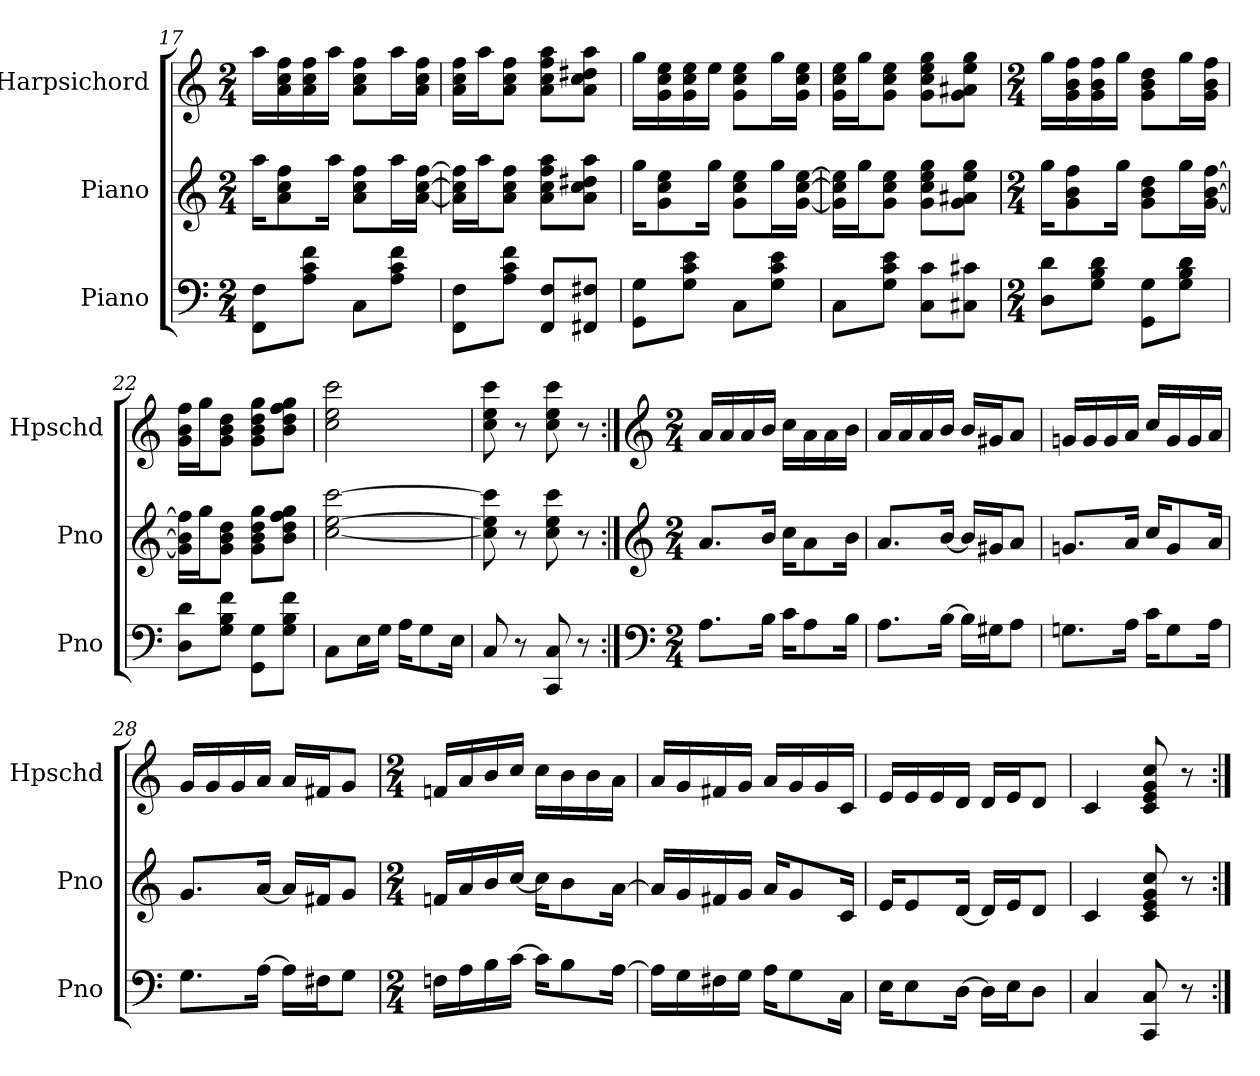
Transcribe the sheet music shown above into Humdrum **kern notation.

**kern	**kern	**kern
*part3	*part2	*part1
*staff3	*staff2	*staff1
*I"Piano	*I"Piano	*I"Harpsichord
*I'Pno	*I'Pno	*I'Hpschd
*clefF4	*clefG2	*clefG2
*k[]	*k[]	*k[]
*M2/4	*M2/4	*M2/4
=17	=17	=17
8FF 8FL	16aaKL	16aaLL
.	8a 8cc 8ff	16a 16cc 16ff
8A 8c 8fJ	.	16a 16cc 16ff
.	16aaJk	16aaJJ
8CL	8a 8cc 8ffL	8a 8cc 8ffL
8A 8c 8fJ	16aaL	16aaL
.	[16a [16cc [16ffJJ	16a 16cc 16ffJJ
=18	=18	=18
8FF 8FL	16a] 16cc] 16ff]LL	16a 16cc 16ffLL
.	16aaJ	16aaJ
8A 8c 8fJ	8a 8cc 8ffJ	8a 8cc 8ffJ
8FF 8FL	8a 8cc 8ff 8aaL	8a 8cc 8ff 8aaL
8FF#X 8F#XJ	8a 8cc 8dd#X 8aaJ	8a 8cc 8dd#X 8aaJ
=19	=19	=19
8GG 8GL	16ggKL	16ggLL
.	8g 8cc 8ee	16g 16cc 16ee
8G 8c 8eJ	.	16g 16cc 16ee
.	16ggJk	16eeJJ
8CL	8g 8cc 8eeL	8g 8cc 8eeL
8G 8c 8eJ	16ggL	16ggL
.	[16g [16cc [16eeJJ	16g 16cc 16eeJJ
=20	=20	=20
8CL	16g] 16cc] 16ee]LL	16g 16cc 16eeLL
.	16ggJ	16ggJ
8G 8c 8eJ	8g 8cc 8eeJ	8g 8cc 8eeJ
8C 8cL	8g 8cc 8ee 8ggL	8g 8cc 8ee 8ggL
8C#X 8c#XJ	8g 8a#X 8ee 8ggJ	8g 8a#X 8ee 8ggJ
=21	=21	=21
*M2/4	*M2/4	*M2/4
8D 8dL	16ggKL	16ggLL
.	8g 8b 8ff	16g 16b 16ff
8G 8B 8dJ	.	16g 16b 16ff
.	16ggJk	16ggJJ
8GG 8GL	8g 8b 8ddL	8g 8b 8ddL
8G 8B 8dJ	16ggL	16ggL
.	[16g [16b [16ffJJ	16g 16b 16ffJJ
=22	=22	=22
8D 8dL	16g] 16b] 16ff]LL	16g 16b 16ffLL
.	16ggJ	16ggJ
8G 8B 8fJ	8g 8b 8ddJ	8g 8b 8ddJ
8GG 8GL	8g 8b 8dd 8ggL	8g 8b 8dd 8ggL
8G 8B 8fJ	8b 8dd 8ff 8ggJ	8b 8dd 8ff 8ggJ
=23	=23	=23
8CL	[2cc [2ee [2ccc	2cc 2ee 2ccc
16EL	.	.
16GJJ	.	.
16AKL	.	.
8G	.	.
16EJk	.	.
=24	=24	=24
8C	8cc] 8ee] 8ccc]	8cc 8ee 8ccc
8r	8r	8r
8CC 8C	8cc 8ee 8ccc	8cc 8ee 8ccc
8r	8r	8r
=25:|!	=25:|!	=25:|!
*clefF4	*clefG2	*clefG2
*k[]	*k[]	*k[]
*M2/4	*M2/4	*M2/4
8.AL	8.aL	16aLL
.	.	16a
.	.	16a
16BJk	16bJk	16bJJ
16cKL	16ccKL	16ccLL
8A	8a	16a
.	.	16a
16BJk	16bJk	16bJJ
=26	=26	=26
8.AL	8.aL	16aLL
.	.	16a
.	.	16a
[16BJk	[16bJk	16bJJ
16BLL]	16bLL]	16bLL
16G#XJ	16g#XJ	16g#XJ
8AJ	8aJ	8aJ
=27	=27	=27
8.GnL	8.gnL	16gnLL
.	.	16g
.	.	16g
16AJk	16aJk	16aJJ
16cKL	16ccKL	16ccLL
8G	8g	16g
.	.	16g
16AJk	16aJk	16aJJ
=28	=28	=28
8.GL	8.gL	16gLL
.	.	16g
.	.	16g
[16AJk	[16aJk	16aJJ
16ALL]	16aLL]	16aLL
16F#XJ	16f#XJ	16f#XJ
8GJ	8gJ	8gJ
=29	=29	=29
*M2/4	*M2/4	*M2/4
16FnLL	16fnLL	16fnLL
16A	16a	16a
16B	16b	16b
[16cJJ	[16ccJJ	16ccJJ
16cKL]	16ccKL]	16ccLL
8B	8b	16b
.	.	16b
[16AJk	[16aJk	16aJJ
=30	=30	=30
16ALL]	16aLL]	16aLL
16G	16g	16g
16F#X	16f#X	16f#X
16GJJ	16gJJ	16gJJ
16AKL	16aKL	16aLL
8G	8g	16g
.	.	16g
16CJk	16cJk	16cJJ
=31	=31	=31
16EKL	16eKL	16eLL
8E	8e	16e
.	.	16e
[16DJk	[16dJk	16dJJ
16DLL]	16dLL]	16dLL
16EJ	16eJ	16eJ
8DJ	8dJ	8dJ
=32	=32	=32
4C	4c	4c
8CC 8C	8c 8e 8g 8cc	8c 8e 8g 8cc
8r	8r	8r
=:|!	=:|!	=:|!
*-	*-	*-
